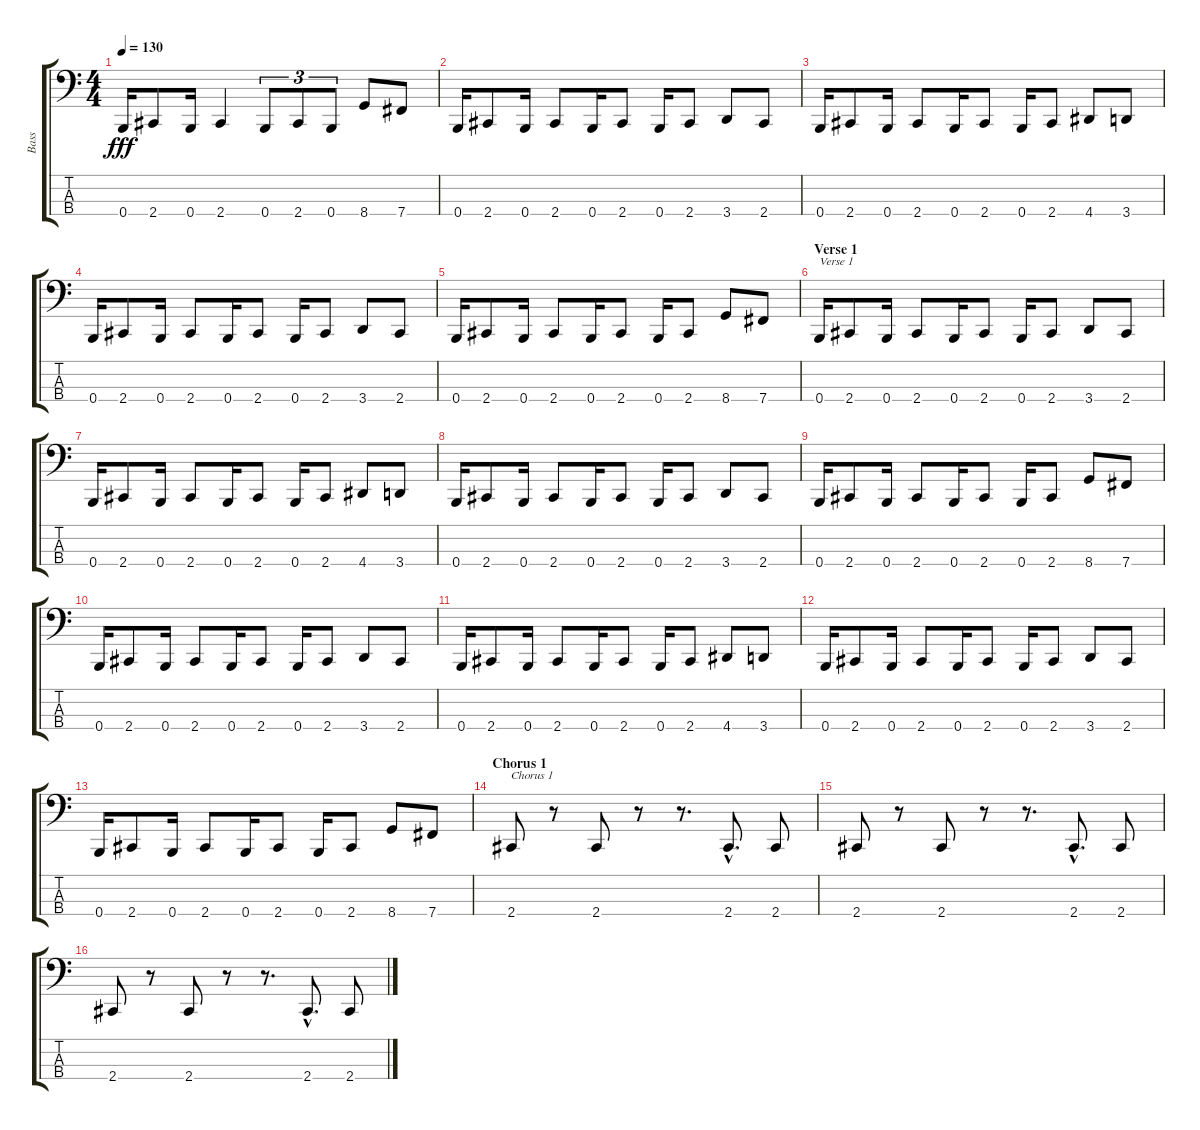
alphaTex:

\track ("Bass" "Bass") {instrument slapbass2}
\staff {score tabs}
\tuning (D2 A1 E1 B0) {hide}
\ts (4 4)
\tempo 130
\clef f4
\ks c
0.4.16{dy fff} 2.4.8 0.4.16 2.4.4 0.4.8{tu (3 2)} 2.4.8{tu (3 2)} 0.4.8{tu (3 2)} 8.4.8 7.4.8 |
0.4.16 2.4.8 0.4.16 2.4.8 0.4.16 2.4.8 0.4.16 2.4.8 3.4.8 2.4.8 |
0.4.16 2.4.8 0.4.16 2.4.8 0.4.16 2.4.8 0.4.16 2.4.8 4.4.8 3.4.8 |
0.4.16 2.4.8 0.4.16 2.4.8 0.4.16 2.4.8 0.4.16 2.4.8 3.4.8 2.4.8 |
0.4.16 2.4.8 0.4.16 2.4.8 0.4.16 2.4.8 0.4.16 2.4.8 8.4.8 7.4.8 |
\section ("" "Verse 1")
0.4.16{txt "Verse 1"} 2.4.8 0.4.16 2.4.8 0.4.16 2.4.8 0.4.16 2.4.8 3.4.8 2.4.8 |
0.4.16 2.4.8 0.4.16 2.4.8 0.4.16 2.4.8 0.4.16 2.4.8 4.4.8 3.4.8 |
0.4.16 2.4.8 0.4.16 2.4.8 0.4.16 2.4.8 0.4.16 2.4.8 3.4.8 2.4.8 |
0.4.16 2.4.8 0.4.16 2.4.8 0.4.16 2.4.8 0.4.16 2.4.8 8.4.8 7.4.8 |
0.4.16 2.4.8 0.4.16 2.4.8 0.4.16 2.4.8 0.4.16 2.4.8 3.4.8 2.4.8 |
0.4.16 2.4.8 0.4.16 2.4.8 0.4.16 2.4.8 0.4.16 2.4.8 4.4.8 3.4.8 |
0.4.16 2.4.8 0.4.16 2.4.8 0.4.16 2.4.8 0.4.16 2.4.8 3.4.8 2.4.8 |
0.4.16 2.4.8 0.4.16 2.4.8 0.4.16 2.4.8 0.4.16 2.4.8 8.4.8 7.4.8 |
\section ("" "Chorus 1")
2.4.8{txt "Chorus 1"} r.8 2.4.8 r.8 r.8{d} 2.4{hac}.8{d} 2.4.8 |
2.4.8 r.8 2.4.8 r.8 r.8{d} 2.4{hac}.8{d} 2.4.8 |
2.4.8 r.8 2.4.8 r.8 r.8{d} 2.4{hac}.8{d} 2.4.8
